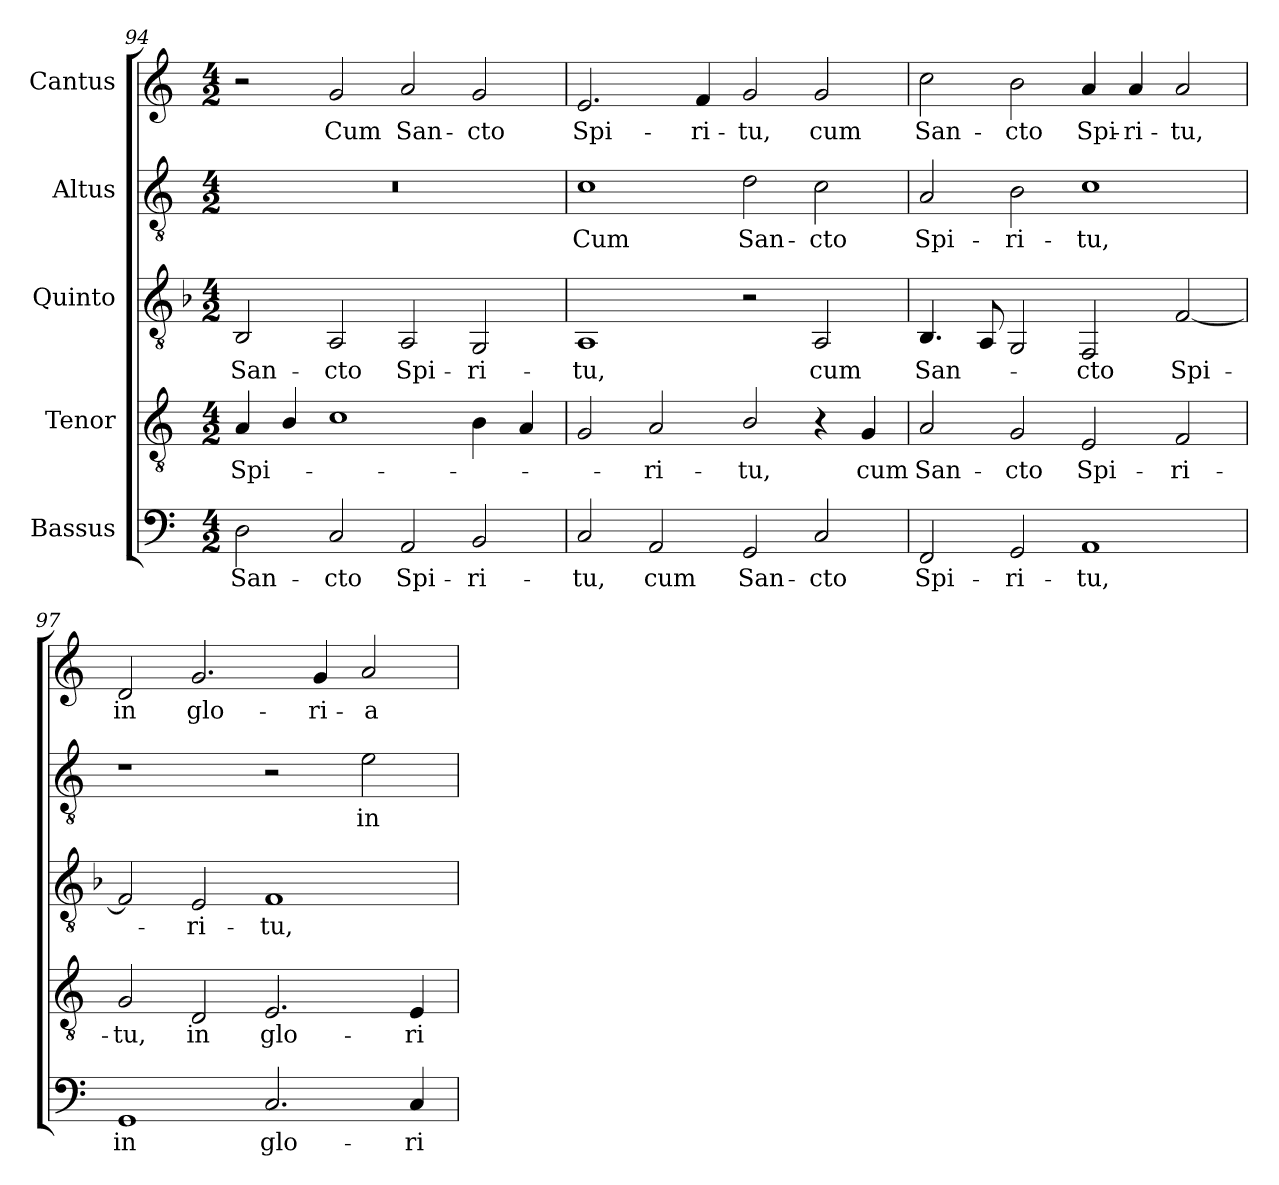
**kern	**text	**kern	**text	**kern	**text	**kern	**text	**kern	**text
*part5	*part5	*part4	*part4	*part3	*part3	*part2	*part2	*part1	*part1
*staff5	*staff5	*staff4	*staff4	*staff3	*staff3	*staff2	*staff2	*staff1	*staff1
*I"Bassus	*	*I"Tenor	*	*I"Quinto	*	*I"Altus	*	*I"Cantus	*
*clefF4	*	*clefGv2	*	*clefGv2	*	*clefGv2	*	*clefG2	*
*	*	*	*	*ITrd-4c-7	*	*	*	*	*
*k[]	*	*k[]	*	*k[]	*	*k[]	*	*k[]	*
*C:	*	*C:	*	*C:	*	*C:	*	*C:	*
*M4/2	*	*M4/2	*	*M4/2	*	*M4/2	*	*M4/2	*
=94	=94	=94	=94	=94	=94	=94	=94	=94	=94
!	!LO:LY:b:color=#000000	!	!	!	!	!	!	!	!
!	!	!	!LO:LY:b:color=#000000	!	!	!	!	!	!
!	!	!	!	!	!LO:LY:b:color=#000000	!LO:N:vis=1	!	!	!
2Di\	San-	4Ai/	Spi-	2Fi/	San-	0r	.	2r	.
.	.	4Bi/	.	.	.	.	.	.	.
!	!LO:LY:b:color=#000000	!	!	!	!	!	!	!	!
!	!	!	!	!	!LO:LY:b:color=#000000	!	!	!	!
!	!	!	!	!	!	!	!	!	!LO:LY:b:color=#000000
2Ci/	-cto	1ci	.	2Ei/	-cto	.	.	2gi/	Cum
!	!LO:LY:b:color=#000000	!	!	!	!	!	!	!	!
!	!	!	!	!	!LO:LY:b:color=#000000	!	!	!	!
!	!	!	!	!	!	!	!	!	!LO:LY:b:color=#000000
2AAi/	Spi-	.	.	2Ei/	Spi-	.	.	2ai/	San-
!	!LO:LY:b:color=#000000	!	!	!	!	!	!	!	!
!	!	!	!	!	!LO:LY:b:color=#000000	!	!	!	!
!	!	!	!	!	!	!	!	!	!LO:LY:b:color=#000000
2BBi/	-ri-	4Bi\	.	2Di/	-ri-	.	.	2gi/	-cto
.	.	4Ai/	.	.	.	.	.	.	.
=95	=95	=95	=95	=95	=95	=95	=95	=95	=95
!	!LO:LY:b:color=#000000	!	!	!	!	!	!	!	!
!	!	!	!	!	!LO:LY:b:color=#000000	!	!	!	!
!	!	!	!	!	!	!	!LO:LY:b:color=#000000	!	!
!	!	!	!	!	!	!	!	!	!LO:LY:b:color=#000000
2Ci/	-tu,	2Gi/	.	1Ei	-tu,	1ci	Cum	2.ei/	Spi-
!	!LO:LY:b:color=#000000	!	!	!	!	!	!	!	!
!	!	!	!LO:LY:b:color=#000000	!	!	!	!	!	!
2AAi/	cum	2Ai/	-ri-	.	.	.	.	.	.
!	!	!	!	!	!	!	!	!	!LO:LY:b:color=#000000
.	.	.	.	.	.	.	.	4fi/	-ri-
!	!LO:LY:b:color=#000000	!	!	!	!	!	!	!	!
!	!	!	!LO:LY:b:color=#000000	!	!	!	!	!	!
!	!	!	!	!	!	!	!LO:LY:b:color=#000000	!	!
!	!	!	!	!	!	!	!	!	!LO:LY:b:color=#000000
2GGi/	San-	2Bi/	-tu,	2r	.	2di\	San-	2gi/	-tu,
!	!LO:LY:b:color=#000000	!	!	!	!	!	!	!	!
!	!	!	!	!	!LO:LY:b:color=#000000	!	!	!	!
!	!	!	!	!	!	!	!LO:LY:b:color=#000000	!	!
!	!	!	!	!	!	!	!	!	!LO:LY:b:color=#000000
2Ci/	-cto	4r	.	2Ei/	cum	2ci\	-cto	2gi/	cum
!	!	!	!LO:LY:b:color=#000000	!	!	!	!	!	!
.	.	4Gi/	cum	.	.	.	.	.	.
=96	=96	=96	=96	=96	=96	=96	=96	=96	=96
!	!LO:LY:b:color=#000000	!	!	!	!	!	!	!	!
!	!	!	!LO:LY:b:color=#000000	!	!	!	!	!	!
!	!	!	!	!	!LO:LY:b:color=#000000	!	!	!	!
!	!	!	!	!	!	!	!LO:LY:b:color=#000000	!	!
!	!	!	!	!	!	!	!	!	!LO:LY:b:color=#000000
2FFi/	Spi-	2Ai/	San-	4.Fi/	San-	2Ai/	Spi-	2cci\	San-
.	.	.	.	8Ei/	.	.	.	.	.
!	!LO:LY:b:color=#000000	!	!	!	!	!	!	!	!
!	!	!	!LO:LY:b:color=#000000	!	!	!	!	!	!
!	!	!	!	!	!	!	!LO:LY:b:color=#000000	!	!
!	!	!	!	!	!	!	!	!	!LO:LY:b:color=#000000
2GGi/	-ri-	2Gi/	-cto	2Di/	.	2Bi\	-ri-	2bi\	-cto
!	!LO:LY:b:color=#000000	!	!	!	!	!	!	!	!
!	!	!	!LO:LY:b:color=#000000	!	!	!	!	!	!
!	!	!	!	!	!LO:LY:b:color=#000000	!	!	!	!
!	!	!	!	!	!	!	!LO:LY:b:color=#000000	!	!
!	!	!	!	!	!	!	!	!	!LO:LY:b:color=#000000
1AAi	-tu,	2Ei/	Spi-	2Ci/	-cto	1ci	-tu,	4ai/	Spi-
!	!	!	!	!	!	!	!	!	!LO:LY:b:color=#000000
.	.	.	.	.	.	.	.	4ai/	-ri-
!	!	!	!LO:LY:b:color=#000000	!	!	!	!	!	!
!	!	!	!	!	!LO:LY:b:color=#000000	!	!	!	!
!	!	!	!	!	!	!	!	!	!LO:LY:b:color=#000000
.	.	2Fi/	-ri-	[<2ci/	Spi-	.	.	2ai/	-tu,
!!LO:LB:g=z
=97	=97	=97	=97	=97	=97	=97	=97	=97	=97
!	!LO:LY:b:color=#000000	!	!	!	!	!	!	!	!
!	!	!	!LO:LY:b:color=#000000	!	!	!	!	!	!
!	!	!	!	!	!	!	!	!	!LO:LY:b:color=#000000
1GGi	in	2Gi/	-tu,	2ci/]	.	1r	.	2di/	in
!	!	!	!LO:LY:b:color=#000000	!	!	!	!	!	!
!	!	!	!	!	!LO:LY:b:color=#000000	!	!	!	!
!	!	!	!	!	!	!	!	!	!LO:LY:b:color=#000000
.	.	2Di/	in	2Bi/	-ri-	.	.	2.gi/	glo-
!	!LO:LY:b:color=#000000	!	!	!	!	!	!	!	!
!	!	!	!LO:LY:b:color=#000000	!	!	!	!	!	!
!	!	!	!	!	!LO:LY:b:color=#000000	!	!	!	!
2.Ci/	glo-	2.Ei/	glo-	1ci	-tu,	2r	.	.	.
!	!	!	!	!	!	!	!	!	!LO:LY:b:color=#000000
.	.	.	.	.	.	.	.	4gi/	-ri-
!	!	!	!	!	!	!	!LO:LY:b:color=#000000	!	!
!	!	!	!	!	!	!	!	!	!LO:LY:b:color=#000000
.	.	.	.	.	.	2ei\	in	2ai/	-a
!	!LO:LY:b:color=#000000	!	!	!	!	!	!	!	!
!	!	!	!LO:LY:b:color=#000000	!	!	!	!	!	!
4Ci/	-ri-	4Ei/	-ri-	.	.	.	.	.	.
=	=	=	=	=	=	=	=	=	=
*-	*-	*-	*-	*-	*-	*-	*-	*-	*-
